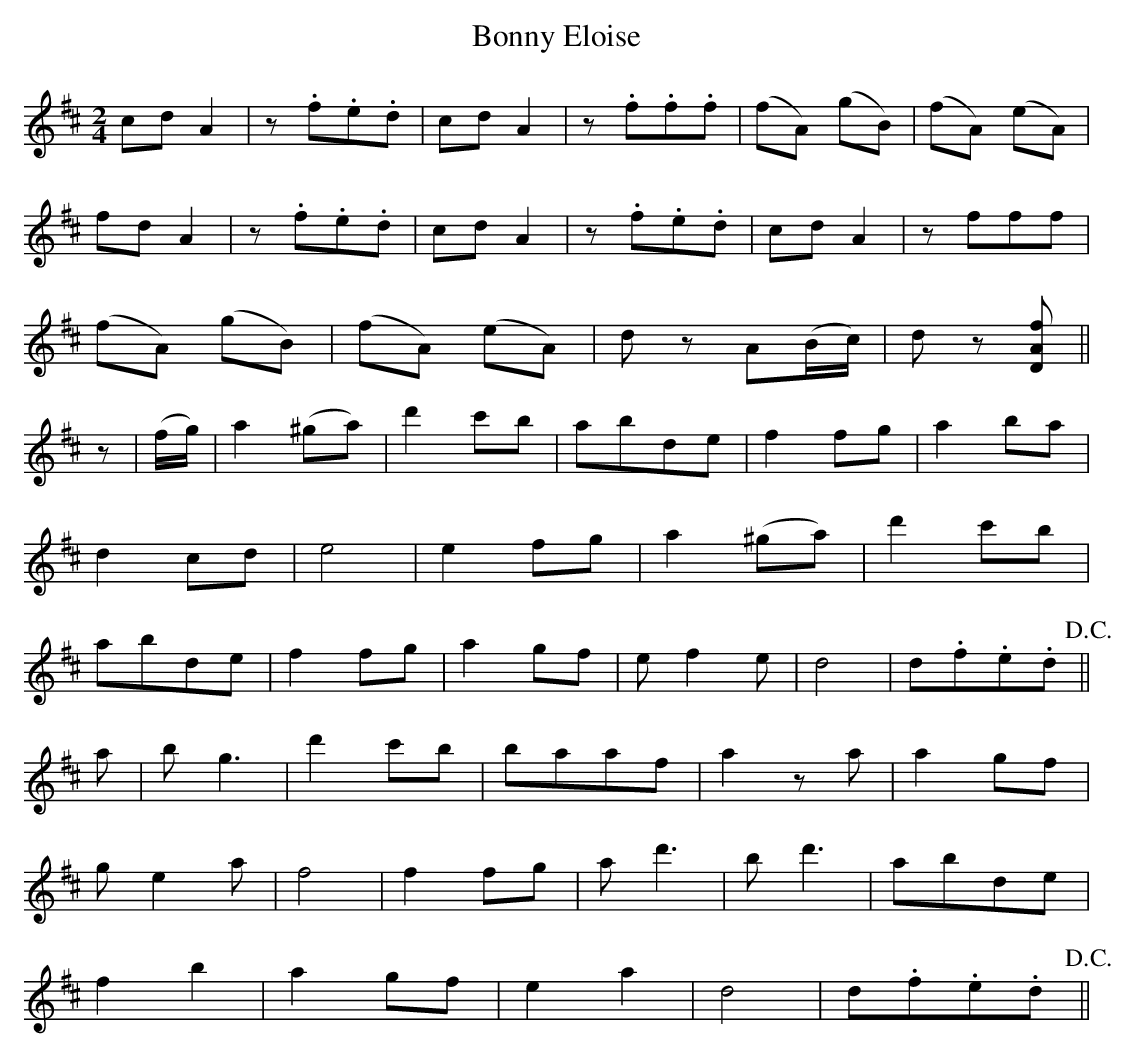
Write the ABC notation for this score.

X:1
T:Bonny Eloise
M:2/4
L:1/8
K:D
cd A2|z.f.e.d|cd A2|z.f.f.f|(fA) (gB)|(fA) (eA)|
fd A2|z.f.e.d|cd A2|z.f.e.d|cd A2|z fff|
(fA) (gB)|(fA) (eA)|dz A(B/c/)|dz [DAf]||
z|(f/g/)|a2 (^ga)|d'2 c'b|abde|f2 fg|a2 ba|
d2 cd|e4|e2 fg|a2 (^ga)|d'2 c'b|
abde|f2 fg|a2 gf|e f2e|d4|d.f.e.d!D.C.!||
a|bg3|d'2 c'b|baaf|a2 za|a2 gf|
g e2a|f4|f2 fg|a d'3|b d'3|abde|
f2b2|a2 gf|e2a2 |d4|d.f.e.d !D.C.!||
